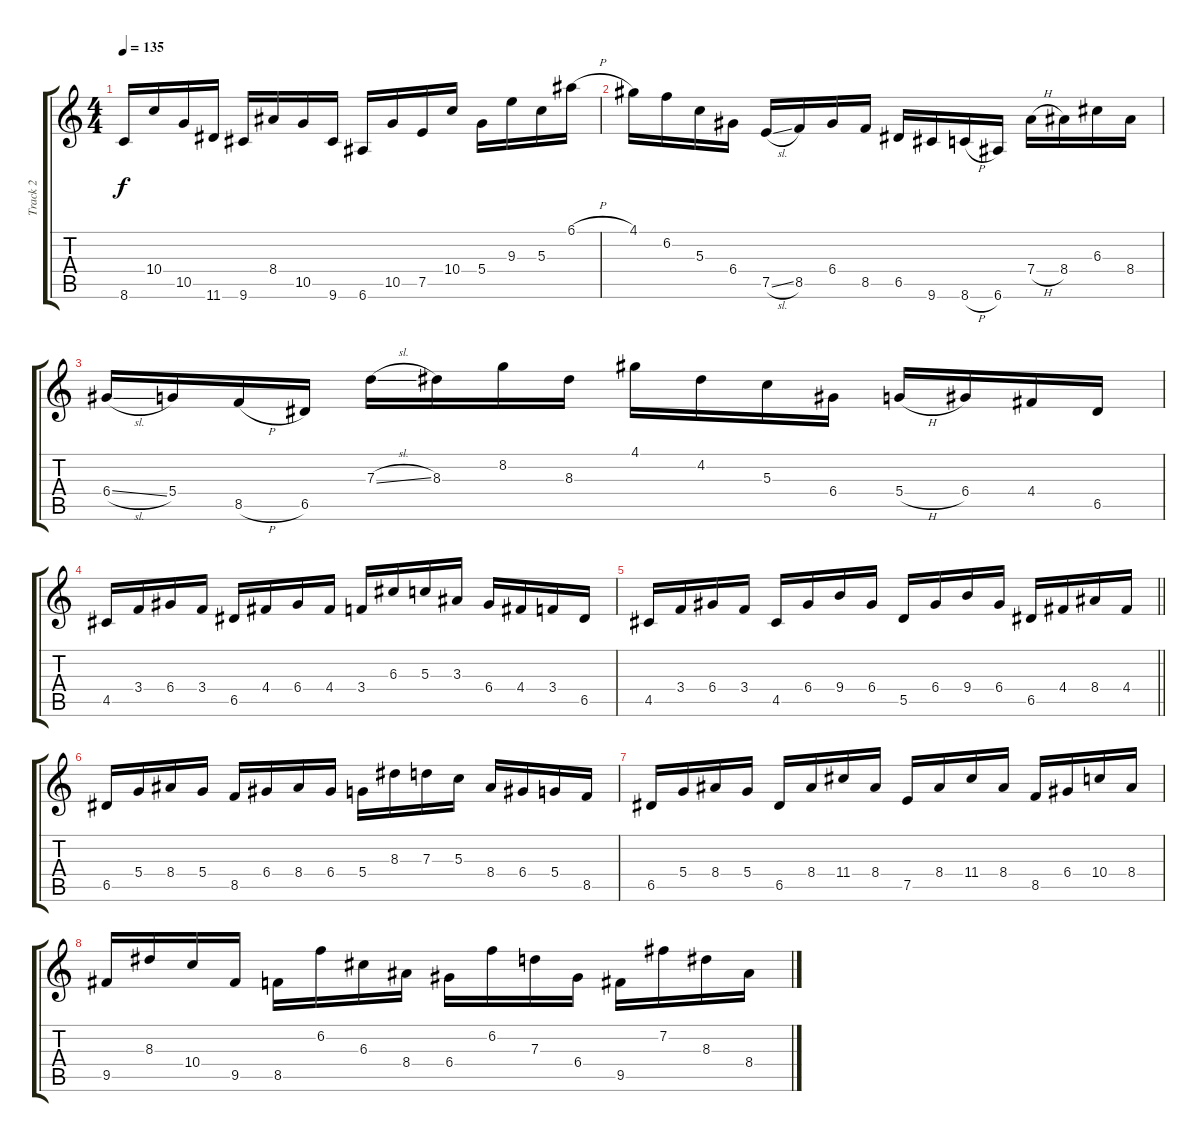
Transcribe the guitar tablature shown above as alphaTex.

\track ("Track 2" "Track 2") {instrument electricbassfinger}
\staff {score tabs}
\tuning (E4 B3 G3 D3 A2 E2) {hide}
\ts (4 4)
\tempo 135
\clef g2
\ks c
8.6.16{dy f} 10.4.16 10.5.16 11.6.16 9.6.16 8.4.16 10.5.16 9.6.16 6.6.16 10.5.16 7.5.16 10.4.16 5.4.16 9.3.16 5.3.16 6.1{h}.16 |
4.1.16 6.2.16 5.3.16 6.4.16 7.5{sl}.16 8.5.16 6.4.16 8.5.16 6.5.16 9.6.16 8.6{h}.16 6.6.16 7.4{h}.16 8.4.16 6.3.16 8.4.16 |
6.4{sl}.16 5.4.16 8.5{h}.16 6.5.16 7.3{sl}.16 8.3.16 8.2.16 8.3.16 4.1.16 4.2.16 5.3.16 6.4.16 5.4{h}.16 6.4.16 4.4.16 6.5.16 |
4.5.16 3.4.16 6.4.16 3.4.16 6.5.16 4.4.16 6.4.16 4.4.16 3.4.16 6.3.16 5.3.16 3.3.16 6.4.16 4.4.16 3.4.16 6.5.16 |
\barLineRight lightlight
4.5.16 3.4.16 6.4.16 3.4.16 4.5.16 6.4.16 9.4.16 6.4.16 5.5.16 6.4.16 9.4.16 6.4.16 6.5.16 4.4.16 8.4.16 4.4.16 |
6.5.16 5.4.16 8.4.16 5.4.16 8.5.16 6.4.16 8.4.16 6.4.16 5.4.16 8.3.16 7.3.16 5.3.16 8.4.16 6.4.16 5.4.16 8.5.16 |
6.5.16 5.4.16 8.4.16 5.4.16 6.5.16 8.4.16 11.4.16 8.4.16 7.5.16 8.4.16 11.4.16 8.4.16 8.5.16 6.4.16 10.4.16 8.4.16 |
9.5.16 8.3.16 10.4.16 9.5.16 8.5.16 6.2.16 6.3.16 8.4.16 6.4.16 6.2.16 7.3.16 6.4.16 9.5.16 7.2.16 8.3.16 8.4.16
